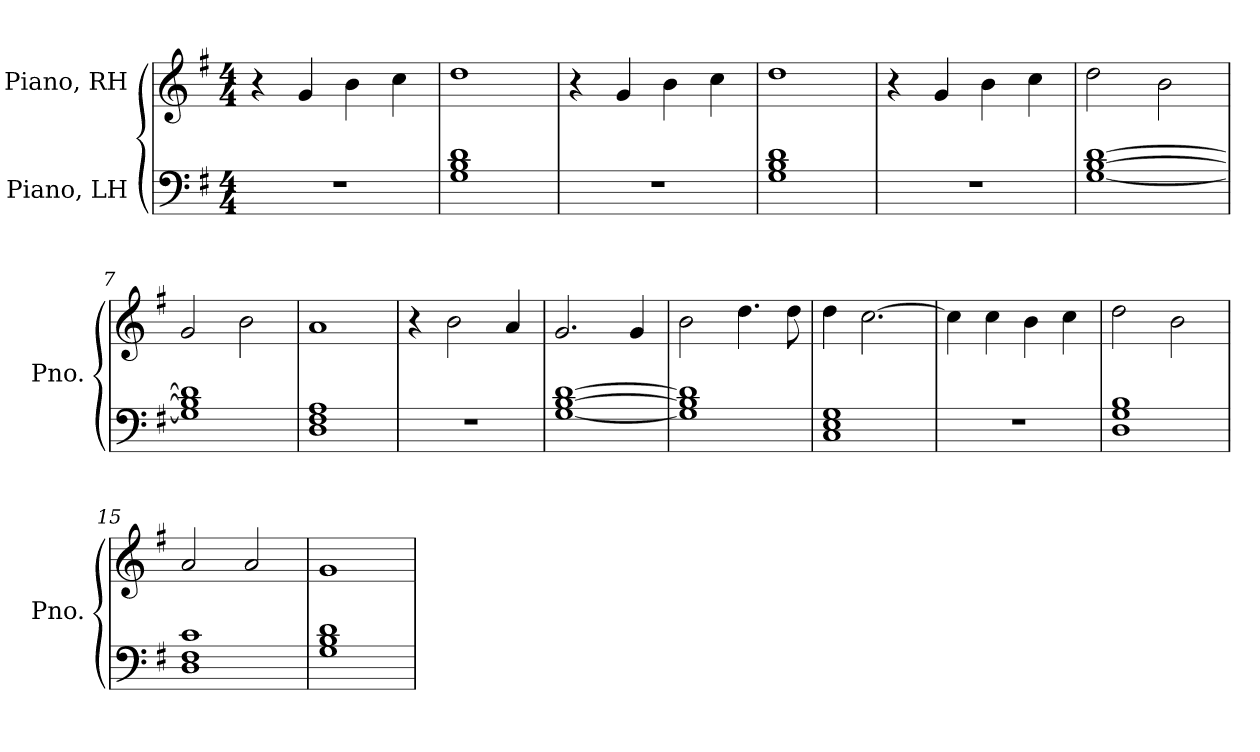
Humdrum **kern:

**kern	**kern
*part2	*part1
*staff2	*staff1
*I"Piano, LH	*I"Piano, RH
*I'Pno.	*I'Pno.
*clefF4	*clefG2
*k[f#]	*k[f#]
*M4/4	*M4/4
*MM220	*MM220
=1	=1
1r	4r
.	4g/
.	4b\
.	4cc\
=2	=2
1G 1B 1d	1dd
=3	=3
1r	4r
.	4g/
.	4b\
.	4cc\
=4	=4
1G 1B 1d	1dd
=5	=5
1r	4r
.	4g/
.	4b\
.	4cc\
=6	=6
[1G [1B [1d	2dd\
.	2b\
=7	=7
1G] 1B] 1d]	2g/
.	2b\
=8	=8
1D 1F# 1A	1a
=9	=9
1r	4r
.	2b\
.	4a/
=10	=10
[1G [1B [1d	2.g/
.	4g/
!!LO:LB:g=z
=11	=11
1G] 1B] 1d]	2b\
.	4.dd\
.	8dd\
=12	=12
1C 1E 1G	4dd\
.	[2.cc\
=13	=13
1r	4cc\]
.	4cc\
.	4b\
.	4cc\
=14	=14
1D 1G 1B	2dd\
.	2b\
=15	=15
1D 1F# 1c	2a/
.	2a/
=16	=16
1G 1B 1d	1g
=	=
*-	*-
